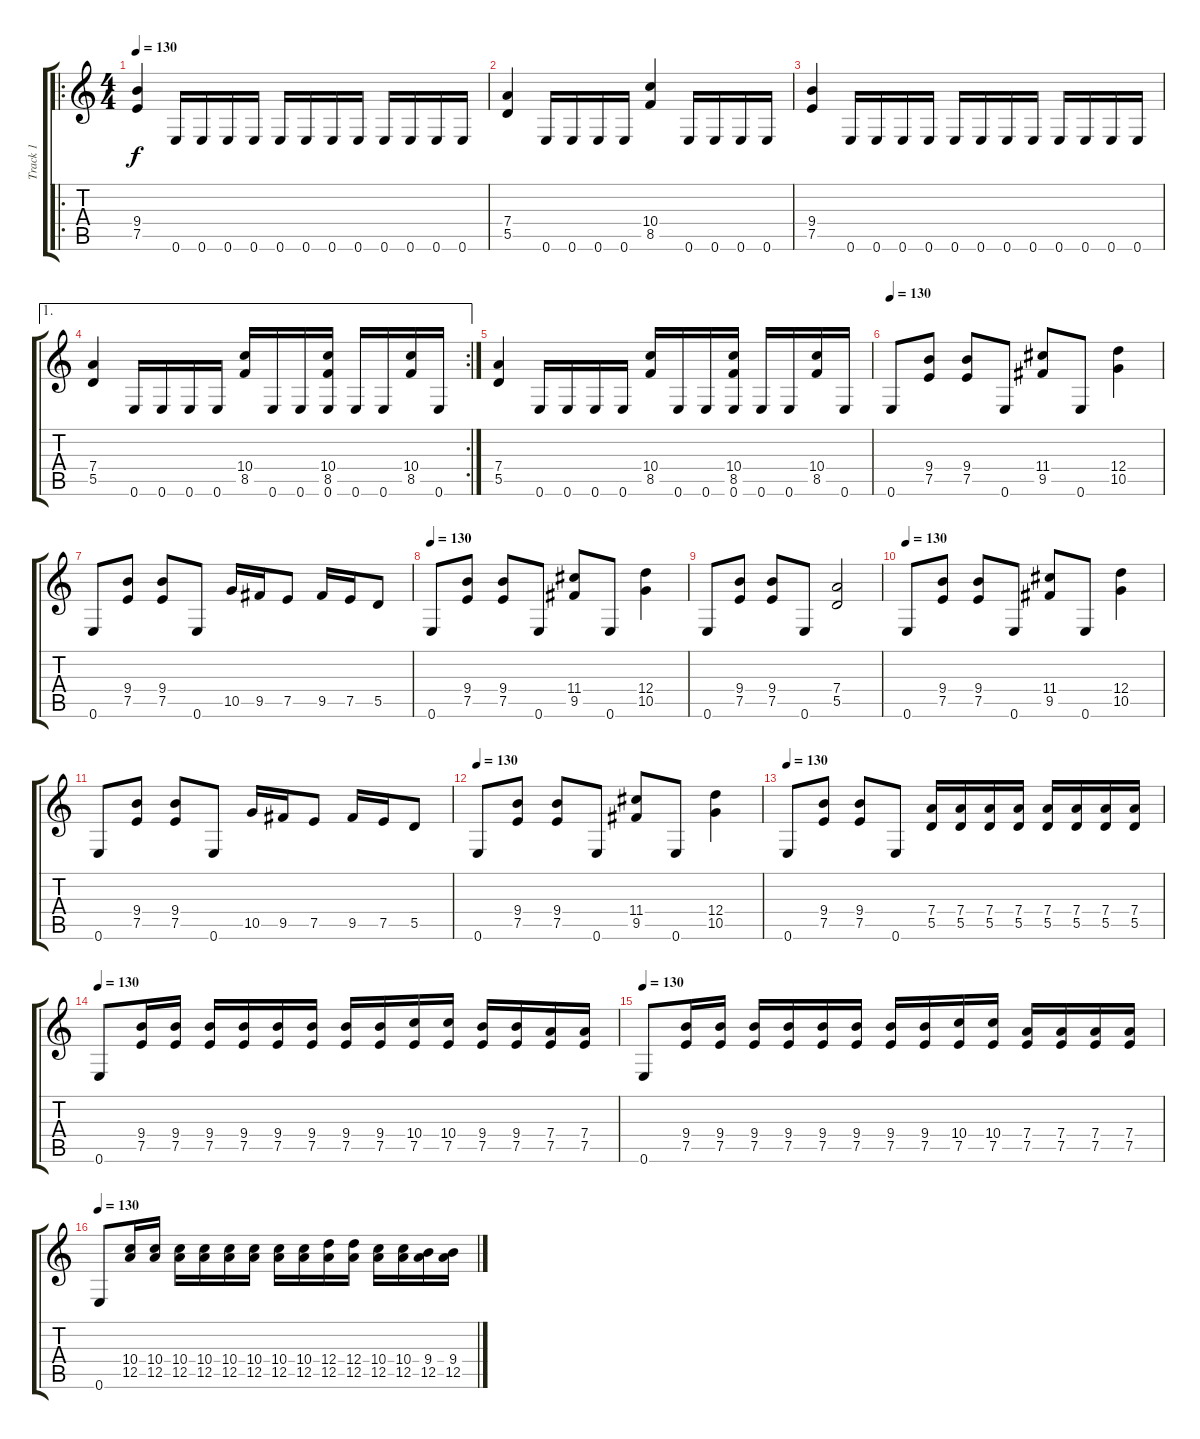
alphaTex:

\track ("Track 1" "Track 1") {instrument distortionguitar}
\staff {score tabs}
\tuning (E4 B3 G3 D3 A2 E2) {hide}
\ro
\ts (4 4)
\tempo 130
\clef g2
\ks c
(9.4 7.5).4{dy f} 0.6.16 0.6.16 0.6.16 0.6.16 0.6.16 0.6.16 0.6.16 0.6.16 0.6.16 0.6.16 0.6.16 0.6.16 |
(7.4 5.5).4 0.6.16 0.6.16 0.6.16 0.6.16 (10.4 8.5).4 0.6.16 0.6.16 0.6.16 0.6.16 |
(9.4 7.5).4 0.6.16 0.6.16 0.6.16 0.6.16 0.6.16 0.6.16 0.6.16 0.6.16 0.6.16 0.6.16 0.6.16 0.6.16 |
\ae 1
\rc 2
(7.4 5.5).4 0.6.16 0.6.16 0.6.16 0.6.16 (10.4 8.5).16 0.6.16 0.6.16 (10.4 8.5 0.6).16 0.6.16 0.6.16 (10.4 8.5).16 0.6.16 |
(7.4 5.5).4 0.6.16 0.6.16 0.6.16 0.6.16 (10.4 8.5).16 0.6.16 0.6.16 (10.4 8.5 0.6).16 0.6.16 0.6.16 (10.4 8.5).16 0.6.16 |
\tempo 130
0.6.8 (9.4 7.5).8 (9.4 7.5).8 0.6.8 (11.4 9.5).8 0.6.8 (12.4 10.5).4 |
0.6.8 (9.4 7.5).8 (9.4 7.5).8 0.6.8 10.5.16 9.5.16 7.5.8 9.5.16 7.5.16 5.5.8 |
\tempo 130
0.6.8 (9.4 7.5).8 (9.4 7.5).8 0.6.8 (11.4 9.5).8 0.6.8 (12.4 10.5).4 |
0.6.8 (9.4 7.5).8 (9.4 7.5).8 0.6.8 (7.4 5.5).2 |
\tempo 130
0.6.8 (9.4 7.5).8 (9.4 7.5).8 0.6.8 (11.4 9.5).8 0.6.8 (12.4 10.5).4 |
0.6.8 (9.4 7.5).8 (9.4 7.5).8 0.6.8 10.5.16 9.5.16 7.5.8 9.5.16 7.5.16 5.5.8 |
\tempo 130
0.6.8 (9.4 7.5).8 (9.4 7.5).8 0.6.8 (11.4 9.5).8 0.6.8 (12.4 10.5).4 |
\tempo 130
0.6.8 (9.4 7.5).8 (9.4 7.5).8 0.6.8 (7.4 5.5).16 (7.4 5.5).16 (7.4 5.5).16 (7.4 5.5).16 (7.4 5.5).16 (7.4 5.5).16 (7.4 5.5).16 (7.4 5.5).16 |
\tempo 130
0.6.8 (9.4 7.5).16 (9.4 7.5).16 (9.4 7.5).16 (9.4 7.5).16 (9.4 7.5).16 (9.4 7.5).16 (9.4 7.5).16 (9.4 7.5).16 (10.4 7.5).16 (10.4 7.5).16 (9.4 7.5).16 (9.4 7.5).16 (7.4 7.5).16 (7.4 7.5).16 |
\tempo 130
0.6.8 (9.4 7.5).16 (9.4 7.5).16 (9.4 7.5).16 (9.4 7.5).16 (9.4 7.5).16 (9.4 7.5).16 (9.4 7.5).16 (9.4 7.5).16 (10.4 7.5).16 (10.4 7.5).16 (7.4 7.5).16 (7.4 7.5).16 (7.4 7.5).16 (7.4 7.5).16 |
\tempo 130
0.6.8 (10.4 12.5).16 (10.4 12.5).16 (10.4 12.5).16 (10.4 12.5).16 (10.4 12.5).16 (10.4 12.5).16 (10.4 12.5).16 (10.4 12.5).16 (12.4 12.5).16 (12.4 12.5).16 (10.4 12.5).16 (10.4 12.5).16 (9.4 12.5).16 (9.4 12.5).16
